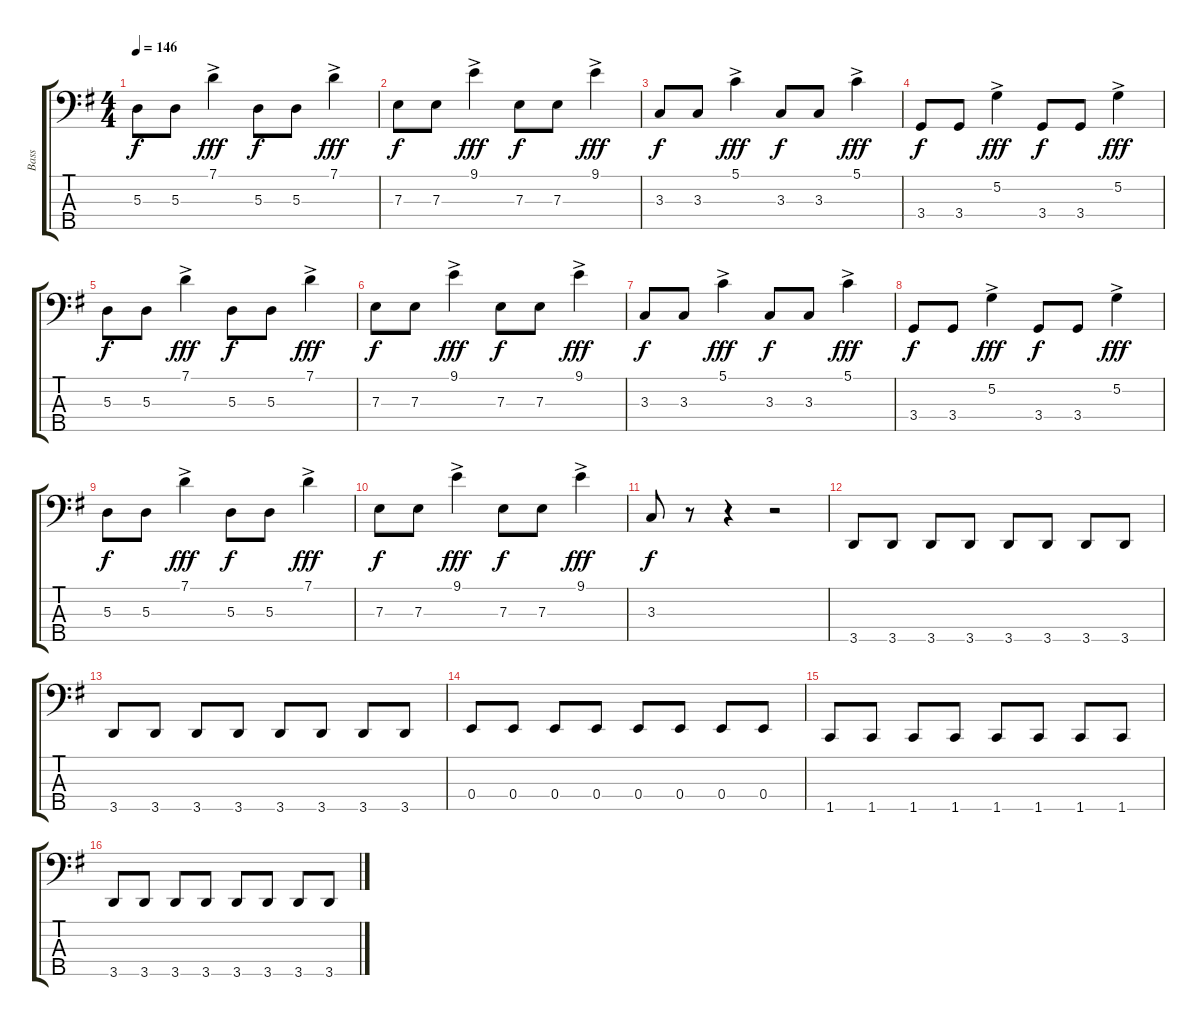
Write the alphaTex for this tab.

\track ("Bass" "Bass") {instrument electricbassfinger}
\staff {score tabs}
\tuning (G2 D2 A1 E1 B0) {hide}
\ts (4 4)
\tempo 146
\clef f4
\ks g
5.3.8{dy f} 5.3.8 7.1{ac}.4{dy fff} 5.3.8{dy f} 5.3.8 7.1{ac}.4{dy fff} |
7.3.8{dy f} 7.3.8 9.1{ac}.4{dy fff} 7.3.8{dy f} 7.3.8 9.1{ac}.4{dy fff} |
3.3.8{dy f} 3.3.8 5.1{ac}.4{dy fff} 3.3.8{dy f} 3.3.8 5.1{ac}.4{dy fff} |
3.4.8{dy f} 3.4.8 5.2{ac}.4{dy fff} 3.4.8{dy f} 3.4.8 5.2{ac}.4{dy fff} |
5.3.8{dy f} 5.3.8 7.1{ac}.4{dy fff} 5.3.8{dy f} 5.3.8 7.1{ac}.4{dy fff} |
7.3.8{dy f} 7.3.8 9.1{ac}.4{dy fff} 7.3.8{dy f} 7.3.8 9.1{ac}.4{dy fff} |
3.3.8{dy f} 3.3.8 5.1{ac}.4{dy fff} 3.3.8{dy f} 3.3.8 5.1{ac}.4{dy fff} |
3.4.8{dy f} 3.4.8 5.2{ac}.4{dy fff} 3.4.8{dy f} 3.4.8 5.2{ac}.4{dy fff} |
5.3.8{dy f} 5.3.8 7.1{ac}.4{dy fff} 5.3.8{dy f} 5.3.8 7.1{ac}.4{dy fff} |
7.3.8{dy f} 7.3.8 9.1{ac}.4{dy fff} 7.3.8{dy f} 7.3.8 9.1{ac}.4{dy fff} |
3.3.8{dy f} r.8 r.4 r.2 |
3.5.8 3.5.8 3.5.8 3.5.8 3.5.8 3.5.8 3.5.8 3.5.8 |
3.5.8 3.5.8 3.5.8 3.5.8 3.5.8 3.5.8 3.5.8 3.5.8 |
0.4.8 0.4.8 0.4.8 0.4.8 0.4.8 0.4.8 0.4.8 0.4.8 |
1.5.8 1.5.8 1.5.8 1.5.8 1.5.8 1.5.8 1.5.8 1.5.8 |
3.5.8 3.5.8 3.5.8 3.5.8 3.5.8 3.5.8 3.5.8 3.5.8
